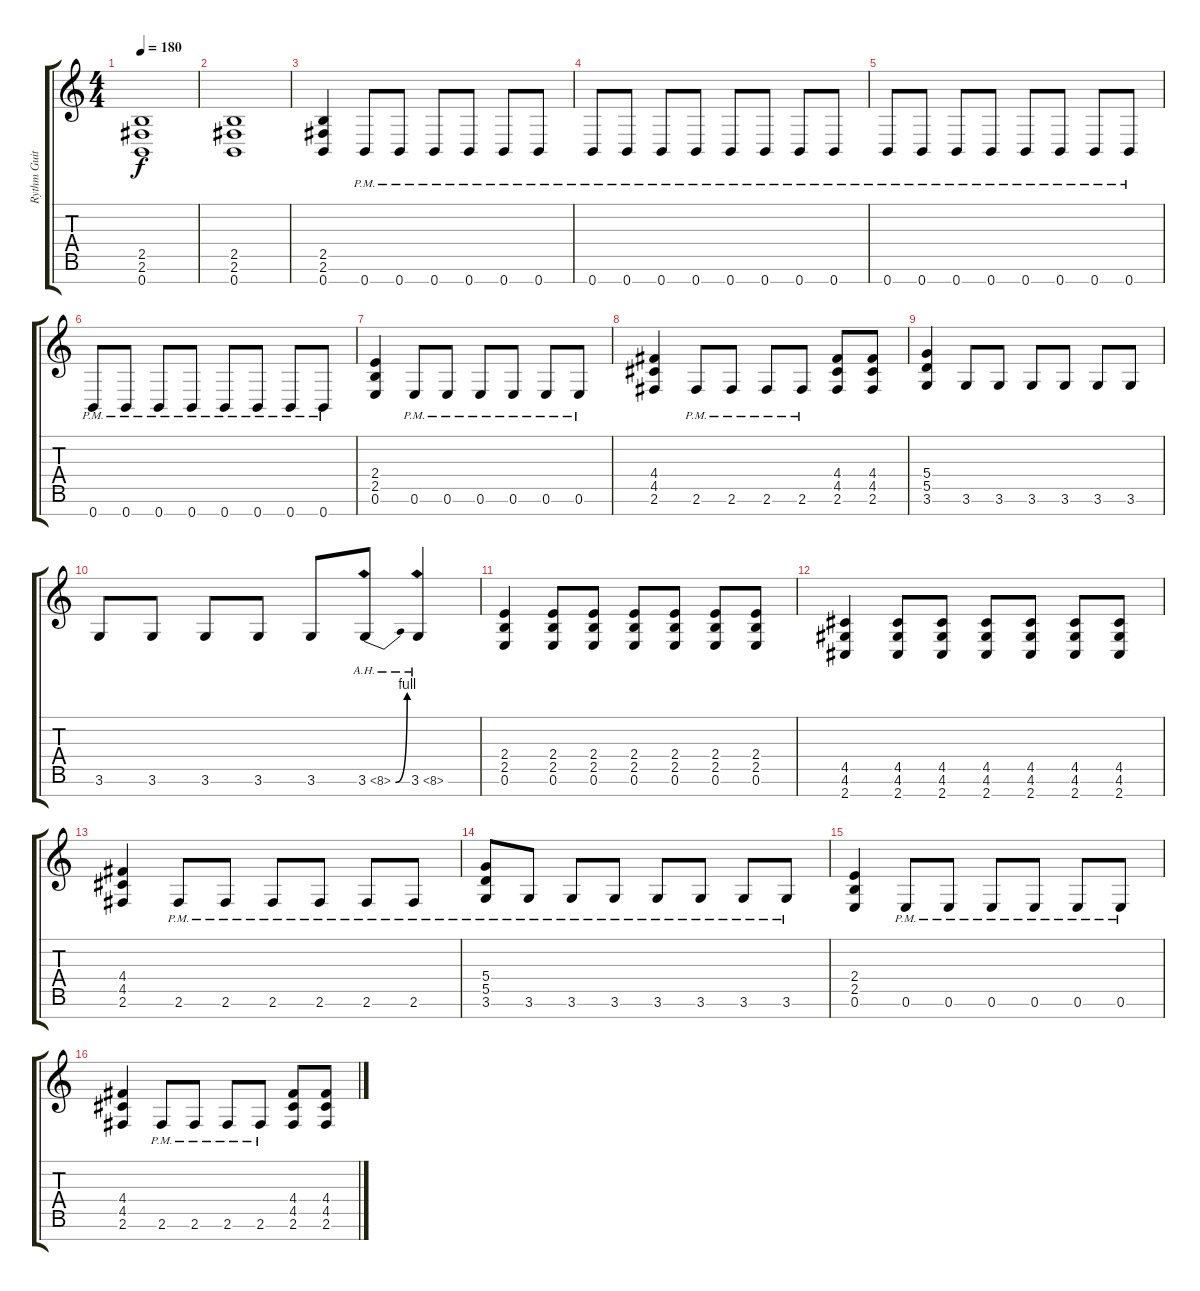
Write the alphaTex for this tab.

\track ("Rythm Guitar" "Rythm Guit") {instrument overdrivenguitar}
\staff {score tabs}
\tuning (E4 B3 G3 D3 A2 E2 B1) {hide}
\ts (4 4)
\tempo 180
\clef g2
\ks c
(2.5 2.6 0.7).1{dy f} |
(2.5 2.6 0.7).1 |
(2.5 2.6 0.7).4 0.7{pm}.8 0.7{pm}.8 0.7{pm}.8 0.7{pm}.8 0.7{pm}.8 0.7{pm}.8 |
0.7{pm}.8 0.7{pm}.8 0.7{pm}.8 0.7{pm}.8 0.7{pm}.8 0.7{pm}.8 0.7{pm}.8 0.7{pm}.8 |
0.7{pm}.8 0.7{pm}.8 0.7{pm}.8 0.7{pm}.8 0.7{pm}.8 0.7{pm}.8 0.7{pm}.8 0.7{pm}.8 |
0.7{pm}.8 0.7{pm}.8 0.7{pm}.8 0.7{pm}.8 0.7{pm}.8 0.7{pm}.8 0.7{pm}.8 0.7{pm}.8 |
(2.4 2.5 0.6).4 0.6{pm}.8 0.6{pm}.8 0.6{pm}.8 0.6{pm}.8 0.6{pm}.8 0.6{pm}.8 |
(4.4 4.5 2.6).4 2.6{pm}.8 2.6{pm}.8 2.6{pm}.8 2.6{pm}.8 (4.4 4.5 2.6).8 (4.4 4.5 2.6).8 |
(5.4 5.5 3.6).4 3.6.8 3.6.8 3.6.8 3.6.8 3.6.8 3.6.8 |
3.6.8 3.6.8 3.6.8 3.6.8 3.6.8 3.6{be (bend 0 0 60 4) ah 5}.8 3.6{ah 5}.4 |
(2.4 2.5 0.6).4 (2.4 2.5 0.6).8 (2.4 2.5 0.6).8 (2.4 2.5 0.6).8 (2.4 2.5 0.6).8 (2.4 2.5 0.6).8 (2.4 2.5 0.6).8 |
(4.5 4.6 2.7).4 (4.5 4.6 2.7).8 (4.5 4.6 2.7).8 (4.5 4.6 2.7).8 (4.5 4.6 2.7).8 (4.5 4.6 2.7).8 (4.5 4.6 2.7).8 |
(4.4 4.5 2.6).4 2.6{pm}.8 2.6{pm}.8 2.6{pm}.8 2.6{pm}.8 2.6{pm}.8 2.6{pm}.8 |
(5.4 5.5 3.6{pm}).8 3.6{pm}.8 3.6{pm}.8 3.6{pm}.8 3.6{pm}.8 3.6{pm}.8 3.6{pm}.8 3.6{pm}.8 |
(2.4 2.5 0.6).4 0.6{pm}.8 0.6{pm}.8 0.6{pm}.8 0.6{pm}.8 0.6{pm}.8 0.6{pm}.8 |
(4.4 4.5 2.6).4 2.6{pm}.8 2.6{pm}.8 2.6{pm}.8 2.6{pm}.8 (4.4 4.5 2.6).8 (4.4 4.5 2.6).8
